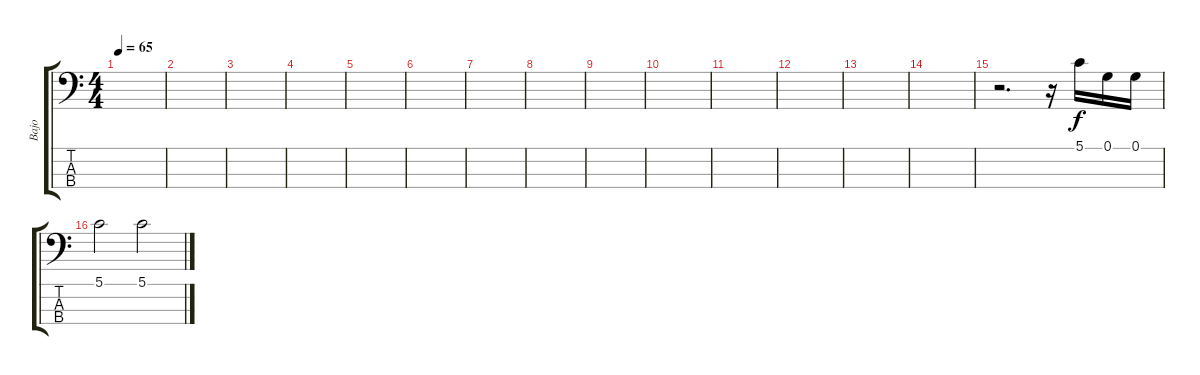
\track ("Bajo" "Bajo") {instrument electricbasspick}
\staff {score tabs}
\tuning (G2 D2 A1 E1) {hide}
\ts (4 4)
\tempo 65
\clef f4
\ks c
|
|
|
|
|
|
|
|
|
|
|
|
|
|
r.2{d} r.16 5.1.16 0.1.16 0.1.16 |
5.1.2 5.1.2
